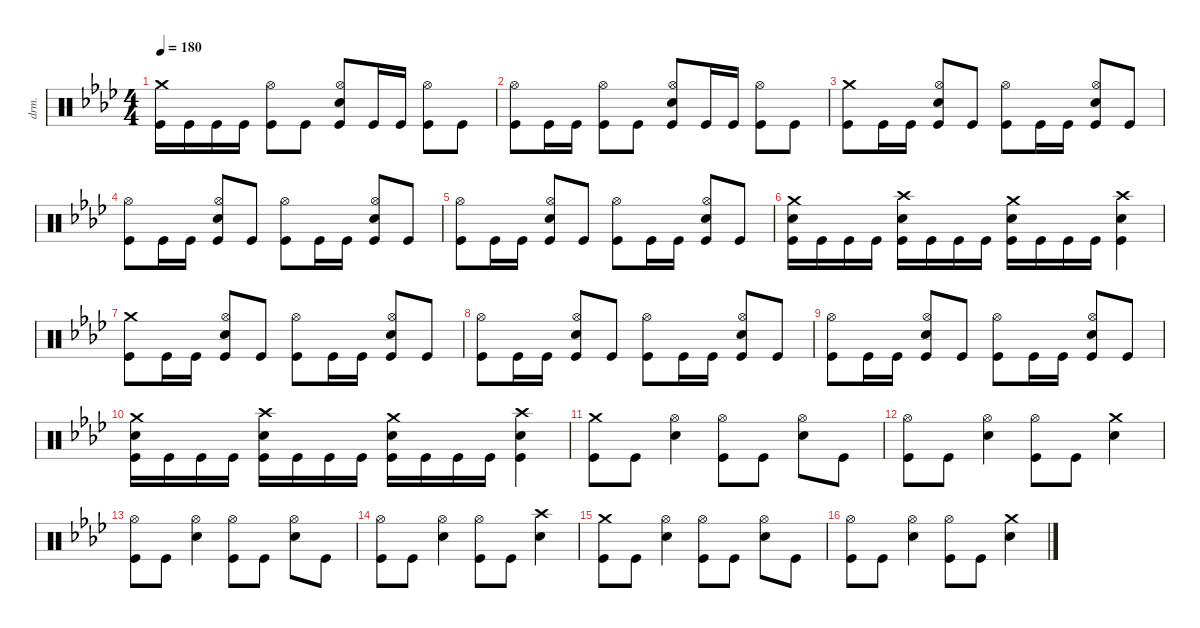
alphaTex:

\defaultSystemsLayout 4
\hideDynamics
\bracketExtendMode nobrackets
\track ("Percussion" "drm.") {instrument percussion}
\staff {score}
\articulation defaults
\ts (4 4)
\tempo 180
\clef neutral
\ks fminor
("Crash medium (hit)"{acc forcenatural} "Kick (hit)"{acc forcenatural}).16{dy f} "Kick (hit)"{acc forcenatural}.16 "Kick (hit)"{acc forcenatural}.16 "Kick (hit)"{acc forcenatural}.16 ("Hi-Hat (open)"{acc forcenatural} "Kick (hit)"{acc forcenatural}).8 "Kick (hit)"{acc forcenatural}.8 ("Hi-Hat (open)"{acc forcenatural} "Snare (hit) 2"{acc forcenatural} "Kick (hit)"{acc forcenatural}).8 "Kick (hit)"{acc forcenatural}.16 "Kick (hit)"{acc forcenatural}.16 ("Hi-Hat (open)"{acc forcenatural} "Kick (hit)"{acc forcenatural}).8 "Kick (hit)"{acc forcenatural}.8 |
("Hi-Hat (open)"{acc forcenatural} "Kick (hit)"{acc forcenatural}).8 "Kick (hit)"{acc forcenatural}.16 "Kick (hit)"{acc forcenatural}.16 ("Hi-Hat (open)"{acc forcenatural} "Kick (hit)"{acc forcenatural}).8 "Kick (hit)"{acc forcenatural}.8 ("Hi-Hat (open)"{acc forcenatural} "Snare (hit) 2"{acc forcenatural} "Kick (hit)"{acc forcenatural}).8 "Kick (hit)"{acc forcenatural}.16 "Kick (hit)"{acc forcenatural}.16 ("Hi-Hat (open)"{acc forcenatural} "Kick (hit)"{acc forcenatural}).8 "Kick (hit)"{acc forcenatural}.8 |
("Crash medium (hit)"{acc forcenatural} "Kick (hit)"{acc forcenatural}).8 "Kick (hit)"{acc forcenatural}.16 "Kick (hit)"{acc forcenatural}.16 ("Hi-Hat (open)"{acc forcenatural} "Snare (hit) 2"{acc forcenatural} "Kick (hit)"{acc forcenatural}).8 "Kick (hit)"{acc forcenatural}.8 ("Hi-Hat (open)"{acc forcenatural} "Kick (hit)"{acc forcenatural}).8 "Kick (hit)"{acc forcenatural}.16 "Kick (hit)"{acc forcenatural}.16 ("Hi-Hat (open)"{acc forcenatural} "Snare (hit) 2"{acc forcenatural} "Kick (hit)"{acc forcenatural}).8 "Kick (hit)"{acc forcenatural}.8 |
("Hi-Hat (open)"{acc forcenatural} "Kick (hit)"{acc forcenatural}).8 "Kick (hit)"{acc forcenatural}.16 "Kick (hit)"{acc forcenatural}.16 ("Hi-Hat (open)"{acc forcenatural} "Snare (hit) 2"{acc forcenatural} "Kick (hit)"{acc forcenatural}).8 "Kick (hit)"{acc forcenatural}.8 ("Hi-Hat (open)"{acc forcenatural} "Kick (hit)"{acc forcenatural}).8 "Kick (hit)"{acc forcenatural}.16 "Kick (hit)"{acc forcenatural}.16 ("Hi-Hat (open)"{acc forcenatural} "Snare (hit) 2"{acc forcenatural} "Kick (hit)"{acc forcenatural}).8 "Kick (hit)"{acc forcenatural}.8 |
("Hi-Hat (open)"{acc forcenatural} "Kick (hit)"{acc forcenatural}).8 "Kick (hit)"{acc forcenatural}.16 "Kick (hit)"{acc forcenatural}.16 ("Hi-Hat (open)"{acc forcenatural} "Snare (hit) 2"{acc forcenatural} "Kick (hit)"{acc forcenatural}).8 "Kick (hit)"{acc forcenatural}.8 ("Hi-Hat (open)"{acc forcenatural} "Kick (hit)"{acc forcenatural}).8 "Kick (hit)"{acc forcenatural}.16 "Kick (hit)"{acc forcenatural}.16 ("Hi-Hat (open)"{acc forcenatural} "Snare (hit) 2"{acc forcenatural} "Kick (hit)"{acc forcenatural}).8 "Kick (hit)"{acc forcenatural}.8 |
("Crash medium (hit)"{acc forcenatural} "Snare (hit) 2"{acc forcenatural} "Kick (hit)"{acc forcenatural}).16 "Kick (hit)"{acc forcenatural}.16 "Kick (hit)"{acc forcenatural}.16 "Kick (hit)"{acc forcenatural}.16 ("Crash high (hit)"{acc forcenatural} "Snare (hit) 2"{acc forcenatural} "Kick (hit)"{acc forcenatural}).16 "Kick (hit)"{acc forcenatural}.16 "Kick (hit)"{acc forcenatural}.16 "Kick (hit)"{acc forcenatural}.16 ("Crash medium (hit)"{acc forcenatural} "Snare (hit) 2"{acc forcenatural} "Kick (hit)"{acc forcenatural}).16 "Kick (hit)"{acc forcenatural}.16 "Kick (hit)"{acc forcenatural}.16 "Kick (hit)"{acc forcenatural}.16 ("Crash high (hit)"{acc forcenatural} "Snare (hit) 2"{acc forcenatural} "Kick (hit)"{acc forcenatural}).4 |
("Crash medium (hit)"{acc forcenatural} "Kick (hit)"{acc forcenatural}).8 "Kick (hit)"{acc forcenatural}.16 "Kick (hit)"{acc forcenatural}.16 ("Hi-Hat (open)"{acc forcenatural} "Snare (hit) 2"{acc forcenatural} "Kick (hit)"{acc forcenatural}).8 "Kick (hit)"{acc forcenatural}.8 ("Hi-Hat (open)"{acc forcenatural} "Kick (hit)"{acc forcenatural}).8 "Kick (hit)"{acc forcenatural}.16 "Kick (hit)"{acc forcenatural}.16 ("Hi-Hat (open)"{acc forcenatural} "Snare (hit) 2"{acc forcenatural} "Kick (hit)"{acc forcenatural}).8 "Kick (hit)"{acc forcenatural}.8 |
("Hi-Hat (open)"{acc forcenatural} "Kick (hit)"{acc forcenatural}).8 "Kick (hit)"{acc forcenatural}.16 "Kick (hit)"{acc forcenatural}.16 ("Hi-Hat (open)"{acc forcenatural} "Snare (hit) 2"{acc forcenatural} "Kick (hit)"{acc forcenatural}).8 "Kick (hit)"{acc forcenatural}.8 ("Hi-Hat (open)"{acc forcenatural} "Kick (hit)"{acc forcenatural}).8 "Kick (hit)"{acc forcenatural}.16 "Kick (hit)"{acc forcenatural}.16 ("Hi-Hat (open)"{acc forcenatural} "Snare (hit) 2"{acc forcenatural} "Kick (hit)"{acc forcenatural}).8 "Kick (hit)"{acc forcenatural}.8 |
("Hi-Hat (open)"{acc forcenatural} "Kick (hit)"{acc forcenatural}).8 "Kick (hit)"{acc forcenatural}.16 "Kick (hit)"{acc forcenatural}.16 ("Hi-Hat (open)"{acc forcenatural} "Snare (hit) 2"{acc forcenatural} "Kick (hit)"{acc forcenatural}).8 "Kick (hit)"{acc forcenatural}.8 ("Hi-Hat (open)"{acc forcenatural} "Kick (hit)"{acc forcenatural}).8 "Kick (hit)"{acc forcenatural}.16 "Kick (hit)"{acc forcenatural}.16 ("Hi-Hat (open)"{acc forcenatural} "Snare (hit) 2"{acc forcenatural} "Kick (hit)"{acc forcenatural}).8 "Kick (hit)"{acc forcenatural}.8 |
("Crash medium (hit)"{acc forcenatural} "Snare (hit) 2"{acc forcenatural} "Kick (hit)"{acc forcenatural}).16 "Kick (hit)"{acc forcenatural}.16 "Kick (hit)"{acc forcenatural}.16 "Kick (hit)"{acc forcenatural}.16 ("Crash high (hit)"{acc forcenatural} "Snare (hit) 2"{acc forcenatural} "Kick (hit)"{acc forcenatural}).16 "Kick (hit)"{acc forcenatural}.16 "Kick (hit)"{acc forcenatural}.16 "Kick (hit)"{acc forcenatural}.16 ("Crash medium (hit)"{acc forcenatural} "Snare (hit) 2"{acc forcenatural} "Kick (hit)"{acc forcenatural}).16 "Kick (hit)"{acc forcenatural}.16 "Kick (hit)"{acc forcenatural}.16 "Kick (hit)"{acc forcenatural}.16 ("Crash high (hit)"{acc forcenatural} "Snare (hit) 2"{acc forcenatural} "Kick (hit)"{acc forcenatural}).4 |
("Crash medium (hit)"{acc forcenatural} "Kick (hit)"{acc forcenatural}).8 "Kick (hit)"{acc forcenatural}.8 ("Hi-Hat (open)"{acc forcenatural} "Snare (hit) 2"{acc forcenatural}).4 ("Hi-Hat (open)"{acc forcenatural} "Kick (hit)"{acc forcenatural}).8 "Kick (hit)"{acc forcenatural}.8 ("Hi-Hat (open)"{acc forcenatural} "Snare (hit) 2"{acc forcenatural}).8 "Kick (hit)"{acc forcenatural}.8 |
("Hi-Hat (open)"{acc forcenatural} "Kick (hit)"{acc forcenatural}).8 "Kick (hit)"{acc forcenatural}.8 ("Hi-Hat (open)"{acc forcenatural} "Snare (hit) 2"{acc forcenatural}).4 ("Hi-Hat (open)"{acc forcenatural} "Kick (hit)"{acc forcenatural}).8 "Kick (hit)"{acc forcenatural}.8 ("Crash medium (hit)"{acc forcenatural} "Snare (hit) 2"{acc forcenatural}).4 |
("Hi-Hat (open)"{acc forcenatural} "Kick (hit)"{acc forcenatural}).8 "Kick (hit)"{acc forcenatural}.8 ("Hi-Hat (open)"{acc forcenatural} "Snare (hit) 2"{acc forcenatural}).4 ("Hi-Hat (open)"{acc forcenatural} "Kick (hit)"{acc forcenatural}).8 "Kick (hit)"{acc forcenatural}.8 ("Hi-Hat (open)"{acc forcenatural} "Snare (hit) 2"{acc forcenatural}).8 "Kick (hit)"{acc forcenatural}.8 |
("Hi-Hat (open)"{acc forcenatural} "Kick (hit)"{acc forcenatural}).8 "Kick (hit)"{acc forcenatural}.8 ("Hi-Hat (open)"{acc forcenatural} "Snare (hit) 2"{acc forcenatural}).4 ("Hi-Hat (open)"{acc forcenatural} "Kick (hit)"{acc forcenatural}).8 "Kick (hit)"{acc forcenatural}.8 ("Crash high (hit)"{acc forcenatural} "Snare (hit) 2"{acc forcenatural}).4 |
("Crash medium (hit)"{acc forcenatural} "Kick (hit)"{acc forcenatural}).8 "Kick (hit)"{acc forcenatural}.8 ("Hi-Hat (open)"{acc forcenatural} "Snare (hit) 2"{acc forcenatural}).4 ("Hi-Hat (open)"{acc forcenatural} "Kick (hit)"{acc forcenatural}).8 "Kick (hit)"{acc forcenatural}.8 ("Hi-Hat (open)"{acc forcenatural} "Snare (hit) 2"{acc forcenatural}).8 "Kick (hit)"{acc forcenatural}.8 |
("Hi-Hat (open)"{acc forcenatural} "Kick (hit)"{acc forcenatural}).8 "Kick (hit)"{acc forcenatural}.8 ("Hi-Hat (open)"{acc forcenatural} "Snare (hit) 2"{acc forcenatural}).4 ("Hi-Hat (open)"{acc forcenatural} "Kick (hit)"{acc forcenatural}).8 "Kick (hit)"{acc forcenatural}.8 ("Crash medium (hit)"{acc forcenatural} "Snare (hit) 2"{acc forcenatural}).4
